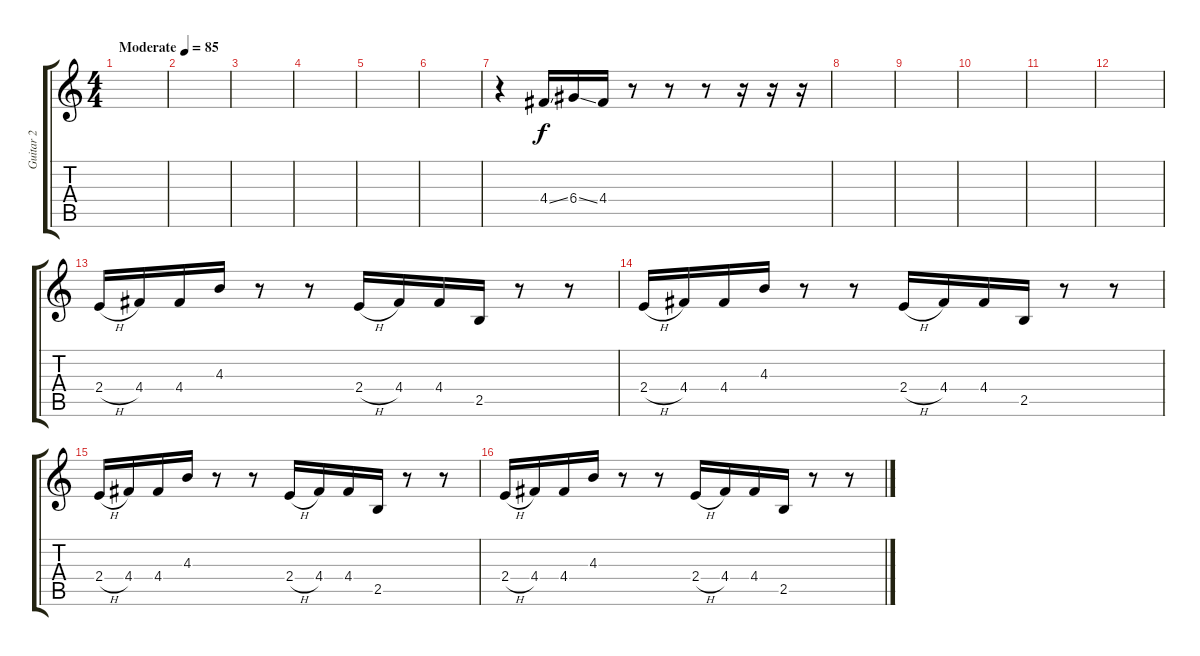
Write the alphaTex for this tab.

\track ("Guitar 2" "Guitar 2") {instrument overdrivenguitar bank 255}
\staff {score tabs}
\tuning (E4 B3 G3 D3 A2 E2) {hide}
\ts (4 4)
\tempo (85 "Moderate")
\clef g2
\ks c
|
|
|
|
|
|
r.4 4.4{ss}.16 6.4{ss}.16 4.4.16 r.8 r.8 r.8 r.16{beam merge} r.16 r.16 |
|
|
|
|
|
2.4{h}.16 4.4.16 4.4.16 4.3.16 r.8 r.8 2.4{h}.16 4.4.16 4.4.16{beam merge} 2.5.16{beam merge} r.8 r.8 |
2.4{h}.16 4.4.16 4.4.16 4.3.16 r.8 r.8 2.4{h}.16 4.4.16 4.4.16{beam merge} 2.5.16{beam merge} r.8 r.8 |
2.4{h}.16 4.4.16 4.4.16 4.3.16 r.8 r.8 2.4{h}.16 4.4.16 4.4.16{beam merge} 2.5.16{beam merge} r.8 r.8 |
2.4{h}.16 4.4.16 4.4.16 4.3.16 r.8 r.8 2.4{h}.16 4.4.16 4.4.16{beam merge} 2.5.16{beam merge} r.8 r.8
